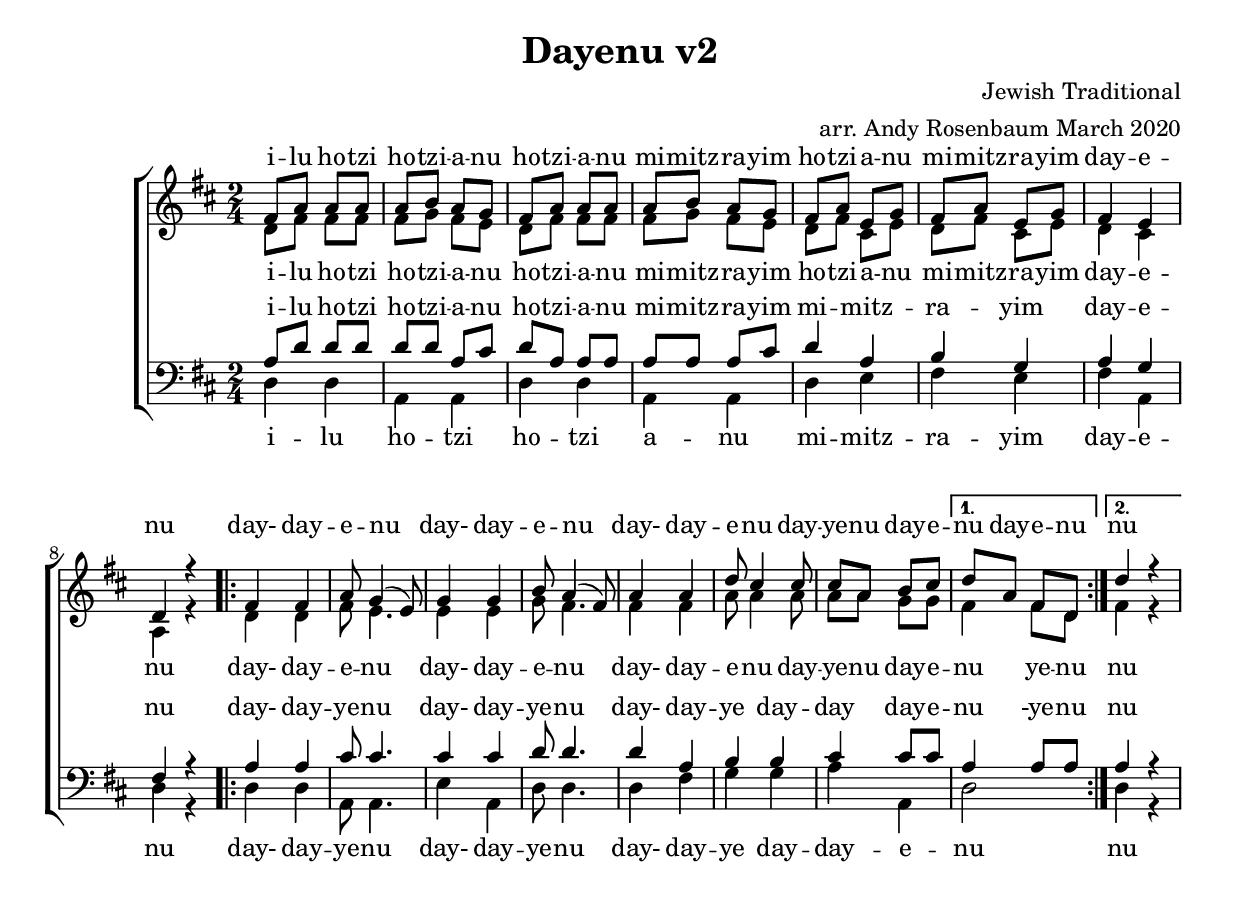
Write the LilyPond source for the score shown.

\version "2.18.2"  % necessary for upgrading to future LilyPond versions.

\header {
	title = "Dayenu v2"
	composer = "Jewish Traditional"
	arranger = "arr. Andy Rosenbaum March 2020"
}


\paper {
  top-system-spacing #'basic-distance = #10
  score-system-spacing #'basic-distance = #20
  system-system-spacing #'basic-distance = #20
  last-bottom-spacing #'basic-distance = #10
}

global = {
  \key d \major
  \time 2/4
}

% ===== %
% verse %
% ===== %

sopVerse = \relative d' {
	| fis8 a a a | a b a g 
	| fis a a a  | a b a g 
	| fis a e g  | fis a e g 
	| fis4 e     | d  r |
}

altoVerse = \relative d' {
	| d8 fis fis fis | fis g fis e
	| d fis fis fis  | fis g fis e
	| d fis cis e  | d fis cis e
	| d4 cis         | a  r |
}

tenorVerse = \relative d' {
	| a8 d d d | d d a cis
	| d a a a  | a a a cis
	| d4 a | b g
	| a4 g | fis  r |
}

bassVerse = \relative d {
	| d d | a a
	| d d | a a
	| d e | fis e
	| fis a, | d r
}

words = \lyricmode {
	| i -- lu ho -- tzi | ho -- tzi -- a -- nu | ho -- tzi -- a -- nu | mi -- mitz -- ra -- yim | ho -- tzi -- a -- nu | mi -- mitz -- ra -- yim | day -- e -- | nu |
}

tenorWords = \lyricmode {
	| i -- lu ho -- tzi 
	| ho -- tzi -- a -- nu 
	| ho -- tzi -- a -- nu 
	| mi -- mitz -- ra -- yim 
	| mi -- mitz -- 
	| ra -- yim 
	| day -- e -- 
	| nu |
}

bassWords = \lyricmode {
	| i -- lu 
	| ho -- tzi 
	| ho -- tzi 
	| a -- nu 
	| mi -- mitz -- 
	| ra -- yim 
	| day -- e -- 
	| nu |
}

% ====== %
% chorus %
% ====== %

sopChorusCommon = \relative d' {
	| fis4 fis 
	| a8 g4( e8)
	| g4 g
	| b8 a4( fis8)
	| a4 a
	| d8 cis4 cis8
	| cis a b cis |
}


sopChorusEndOne = \relative d'' {
	| d8 a fis d |
}

sopChorusEndTwo = \relative d'' {
	| d4 r4 |
}

altoChorusCommon = \relative d' {
	| d4 d
	| fis8 e4.
	| e4 e
	| g8 fis4.
	| fis4 fis
	| a8 a4 a8
	| a8 a g g |
}

altoChorusEndOne = \relative d' {
	| fis4 fis8 d |
}

altoChorusEndTwo = \relative d' {
	| fis4 r |
}

tenorChorusCommon = \relative d' {
	| a4 a 
	| cis8 cis4.
	| cis4 cis 
	| d8 d4.
	| d4 a 
	| b b 
	| cis cis8 cis |
}

tenorChorusEndOne = \relative d' {
	| a4 a8 a |
}

tenorChorusEndTwo = \relative d' {
	| a4 r |
}

bassChorusCommon = \relative d {
	| d4 d
	| a8 a4.
	| e'4 a,
	| d8 d4.
	| d4 fis
	| g g 
	| a a, |
}

bassChorusEndOne = \relative d {
	| d2 |
}

bassChorusEndTwo = \relative d {
	| d4 r |
}

upperChorusWordsCommon = \lyricmode {
	| day- day -- | e -- nu 
	| day- day -- | e -- nu
	| day- day -- | e -- nu day -- 
	| ye -- nu day -- e -- |
}

sopChorusWordsEndOne = \lyricmode {
	| nu day -- e -- nu |
}

altoChorusWordsEndOne = \lyricmode {
	| nu ye -- nu |
}

upperChorusWordsEndTwo = \lyricmode {
	| nu |
}

lowerChorusWordsCommon = \lyricmode {
	| day- day -- | ye -- nu 
	| day- day -- | ye -- nu
	| day- day -- | ye day -- |
}

tenorChorusWordsCommon = {
	\lowerChorusWordsCommon \lyricmode { | day day -- e -- | }
}

tenorChorusWordsEndOne = \lyricmode {
	| nu -ye -- nu |
}

tenorChorusWordsEndTwo = \lyricmode {
	| nu |
}

bassChorusWordsCommon = {
	\lowerChorusWordsCommon \lyricmode { | day -- e -- | }
}

bassChorusWordsEnd = \lyricmode {
	| nu |
}

% ======== %
% in order %
% ======== %

sop = {
	\sopVerse
	\repeat volta 2 \sopChorusCommon
	\alternative {
		{ \sopChorusEndOne }
		{ \sopChorusEndTwo }
	}
}

alto = {
	\altoVerse
	\repeat volta 2 \altoChorusCommon 
	\alternative {
		{ \altoChorusEndOne }
		{ \altoChorusEndTwo }
	}
}

tenor = {
	\tenorVerse
	\repeat volta 2 \tenorChorusCommon
	\alternative {
		{ \tenorChorusEndOne }
		{ \tenorChorusEndTwo }
	}
}

bass = {
	\bassVerse 
	\repeat volta 2 \bassChorusCommon
	\alternative {
		{ \bassChorusEndOne }
		{ \bassChorusEndTwo }
	}
}

sopWordsAll = {
	\words
	\upperChorusWordsCommon
	\sopChorusWordsEndOne
	\upperChorusWordsEndTwo 
}

altoWordsAll = { 
	\words 
	\upperChorusWordsCommon 
	\altoChorusWordsEndOne 
	\upperChorusWordsEndTwo 
}

tenorWordsAll = { 
	\tenorWords 
	\tenorChorusWordsCommon 
	\tenorChorusWordsEndOne 
	\tenorChorusWordsEndTwo 
}

bassWordsAll = { 
	\bassWords 
	\bassChorusWordsCommon 
	\bassChorusWordsEnd  
	\bassChorusWordsEnd 
}

mainChorusOne = \relative c' {
	| e8 e e e e e | e d8. c16 b4 b8 | d8 d d d d d | d c8. b16 a4 a8 |
}

mainChorusOneLow = \relative c {
	| e8 e e e e e | e d8. c16 b4 b8 | d8 d d d d d | d c8. b16 a4 a8 |
}

% above chorus options

aboveChorusOneA = \relative c'' {
	| a8 a a a a a | a g8. f16 e4 e8 | f8 f f e e e | e fis8. gis16 a4 a8 |
}

aboveChorusOneB = \relative c'' {
	| a8 a a a a a | gis gis8. gis16 gis4 gis8 | f8 f f e e e | e fis8. gis16 a4 a8 |
}

aboveChorusOneC = \relative c'' {
	| a8 a a a a a | gis gis8. gis16 gis4 gis8 | f8 f f e e e | f e8. d16 c4 c8 |
}

aboveChorusOneD = \relative c'' {
	| a8 a a a a a | gis gis8. gis16 gis4 gis8 | gis8 gis gis f f f | f e8. d16 c4 c8 |
}

% below chorus options

belowChorusOneA = \relative c' {
	| c8 c c c c c | c b8. a16 b4 b8 | b8 b b b b b | b a8. gis16 a4 a8 |
}

belowChorusOneB = \relative c' {
	| c8 c c c c c | c b8. a16 e4 e8 | f8 f f d d d | d e8. f16 e4 e8 |
}

belowChorusOneC = \relative c' {
	| c8 c c c c c | c b8. a16 e4 e8 | f8 f f gis gis gis | f gis8. f16 e4 e8 |
}

belowChorusOneD = \relative c' {
	| c8 c c c c c | c b8. a16 e4 e8 | f8 f f gis gis gis | a gis8. f16 e4 e8 |
}



% bass options

baseChorusOneA = \relative c {
%   | a4. | a4. | b4. | e,4. | b'4. | e,4. | b'4 e,8 | a4. |
%     | a4. | a4. | b4. | e,4. | b'4. | e,4. | e8 fis gis | a4. |
    | a4. a | b e, | b' e, | e8 fis gis a4. |
}

% offbeat options

% Soprano
offBeatChorusOneA = \relative c' {
% 	| r8 c c r8 c c | r8 c r r8 b b | r8 b b r8 b b | r8 b r r8 c c |
	| r8 c c r8 c c | r8 b4 r8 gis gis | r8 gis gis r8 b b | r8 d4 r8 c c |
}

% Tenor
offBeatChorusOneB = \relative c' {
% 	| r8 a a r8 a a | r8 a r r8 gis gis | r8 gis gis r8 gis gis | r8 gis r r8 a a |
	| r8 a a r8 a a | r8 gis4 r8 b b | r8 b b r8 gis gis | r8 gis4 r8 e e |
%	| r8 a a r8 g g | r8 f4 r8 e e | r8 gis gis r8 gis gis | r8 gis4 r8 e e |
}

offBeatChorusOneC = \relative c' {
% 	| r8 e e r8 e e | r8 e r r8 d d | r8 d d r8 d d | r8 f r r8 e e |
	| r8 e e r8 e e | r8 e4 r8 d d | r8 d d r8 d d | r8 f4 r8 e e |
}

% offBeatBa = \lyricmode { | ba ba ba ba | ba ba ba ba | ba ba ba ba | ba ba ba ba | }
offBeatBa = \lyricmode { | ba ba ba ba | ba ba ba | ba ba ba ba | ba ba ba | }

% other

restNotes = { | r4. r | r r | }

basicTum = \lyricmode { | tum -- ba -- la tum -- ba -- la | tum -- ba -- la -- lai -- ka | tum -- ba -- la tum -- ba -- la | tum -- ba -- la -- lai -- ka | }

bassDoom = \lyricmode { | doom doom | doom doom | doom doom | tum -- ba -- la -- la | }

emptyWords = \lyricmode {}

% papa = \lyricmode { | pa pa pa pa | }

% ================== %
% chrous second part %
% ================== %

% Alto
mainChorusTwo = \relative c' {
	| a8 c e a4 a8 | c8 b a e4 e8 | g8 f d b4 b8 | d8 c8 b a4. |
}

aboveChorusTwoA = \relative c' {
	| c8 e a c4 c8 | e8 d c b4 b8 | b8 d c b4 e,8 | f8 e d c4 c8 |
}

aboveChorusTwoB = \relative c' {
	| c8 e a c4 c8 | e8 d c b4 b8 | b8 a gis e4 e8 | f8 e d c4 c8 |
}

aboveChorusTwoC = \relative c' {
	| c8 e a c4 c8 | e8 d c b4 b8 | b8 b b b4 e,8 | f8 e d c4 c8 |
}

aboveChorusTwoD = \relative c' {
	| c8 e a c4 c8 | e8 d c b4 b8 | b8 a g f4 f8 | e8 e e e4 e8 |
}

sopranoChorusTwoA = \relative c' {
	| c8 a c e4 e8 | e8 d c c4 c8 | b8 g a b4 b8 | b8 c d c4. |
}

tenorChorusTwoA = \relative c' {
	| r8 a a r8 c4 | r8 c c r g4 | r8 b b r8 gis4 | gis8 a gis e4. |
}

tenorChorusTwoAWords = \lyricmode { | ba ba ba | ba ba ba | ba ba ba | frey -- lach -- zol -- zayn | }

baseChorusTwoA = \relative c {
	| a4. a | f c' | g e | e8 fis gis a4. |
}

spiel = \lyricmode { | tum -- ba -- la -- lai -- ka | spiel -- ba -- la -- lai -- ka | tum -- ba -- la -- lai -- ka | frey -- lach -- zol -- zayn | }

bassDoomTwo = \lyricmode { | doom doom | doom doom | doom doom | frey -- lach -- zol -- zayn | }

% DENSE

%{ DENSE
sopMusic = { \aboveChorusOneD }
sopWords = \basicTum

altoMusic = { \mainChorusOne \mainChorusTwo }
altoWords = \basicTum

tenorMusic = \belowChorusOneC
% tenorWords = \basicTum

bassMusic = \baseChorusOneA
%}

% OPEN

sopMusic = \transpose c c' { \offBeatChorusOneA \sopranoChorusTwoA }
sopWords = { \offBeatBa \spiel }

altoMusic = { \mainChorusOne \mainChorusTwo }
altoWords = { \basicTum \spiel }

% tenorMusic = \transpose c c, { \offBeatChorusOneB }
tenorMusic = { \offBeatChorusOneB \tenorChorusTwoA }
% tenorWords = { \offBeatBa \tenorChorusTwoAWords }

bassMusic = { \baseChorusOneA \baseChorusTwoA }

% bassWords = { \bassDoom \bassDoomTwo }


allStuff = {
  \new ChoirStaff <<
    \new Lyrics = "sopranos" \with {
      % this is needed for lyrics above a staff
      \override VerticalAxisGroup.staff-affinity = #DOWN
    }
    \new Staff = "upper" <<
	\set Staff.midiInstrument = "voice oohs"
      \new Voice = "sopranos" {
        \voiceOne
        << \global \sop >>
      }
      \new Voice = "altos" {
        \voiceTwo
        << \global \alto >>
      }
    >>
    \new Lyrics = "altos"
    \new Lyrics = "tenors" \with {
      % this is needed for lyrics above a staff
      \override VerticalAxisGroup.staff-affinity = #DOWN
    }
    \new Staff = "lower" <<
      \set Staff.midiInstrument = "voice oohs"
      \clef bass
      \new Voice = "tenors" {
        \voiceOne
        << \global \tenor >>
      }
      \new Voice = "basses" {
        \voiceTwo << \global \bass >>
      }
    >>
    \new Lyrics = "basses"
    \context Lyrics = "sopranos" \lyricsto "sopranos" \sopWordsAll
    \context Lyrics = "altos" \lyricsto "altos" \altoWordsAll
    \context Lyrics = "tenors" \lyricsto "tenors" \tenorWordsAll
    \context Lyrics = "basses" \lyricsto "basses" \bassWordsAll
  >>
}

% For printed pdf music.
\score {
	\allStuff
	\layout{}
}

% For midi
\score {
	\unfoldRepeats {
		\allStuff
	}
	\midi{ \tempo 4 = 100 }
}
